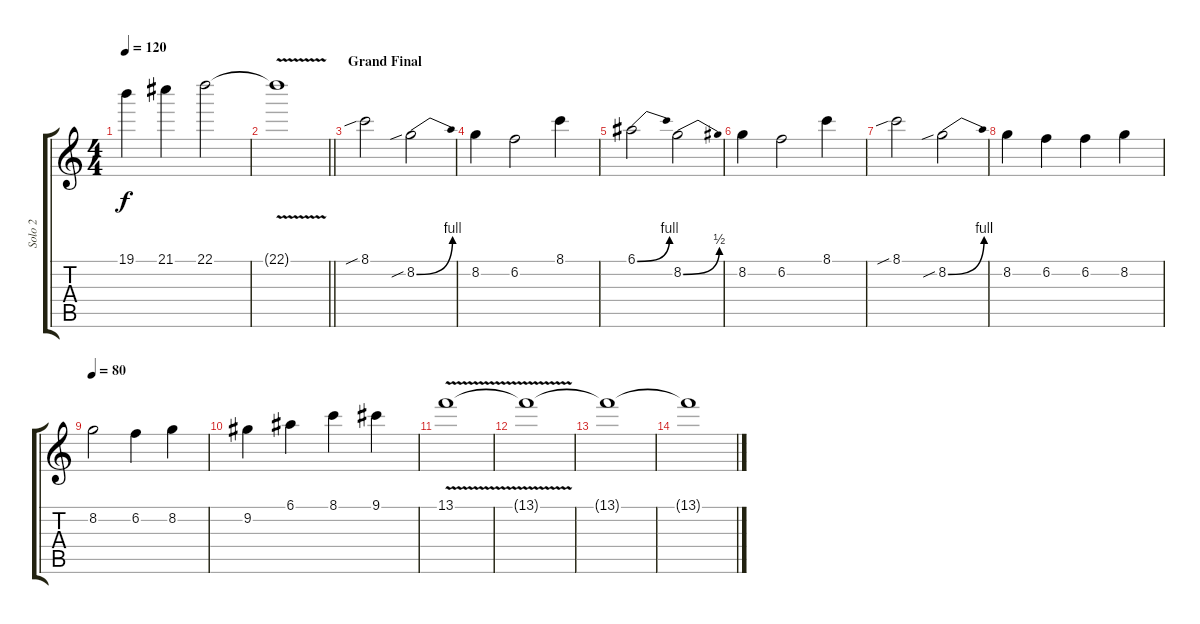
\track ("Solo 2" "Solo 2") {instrument distortionguitar}
\staff {score tabs}
\tuning (E4 B3 G3 D3 A2 E2) {hide}
\ts (4 4)
\tempo 120
\clef g2
\ks c
19.1.4{dy f} 21.1.4 22.1.2 |
\barLineRight lightlight
22.1{v t}.1 |
\section ("" "Grand Final")
8.1{sib}.2 8.2{be (bend 0 0 60 4) sib}.2 |
8.2.4 6.2.2 8.1.4 |
6.1{be (bend 0 0 60 4)}.2 8.2{be (bend 0 0 60 2)}.2 |
8.2.4 6.2.2 8.1.4 |
8.1{sib}.2 8.2{be (bend 0 0 60 4) sib}.2 |
8.2.4 6.2.4 6.2.4 8.2.4 |
\tempo 80
8.2.2 6.2.4 8.2.4 |
9.2.4 6.1.4 8.1.4 9.1.4 |
13.1{v}.1 |
13.1{t}.1 |
13.1{t}.1 |
13.1{t}.1
